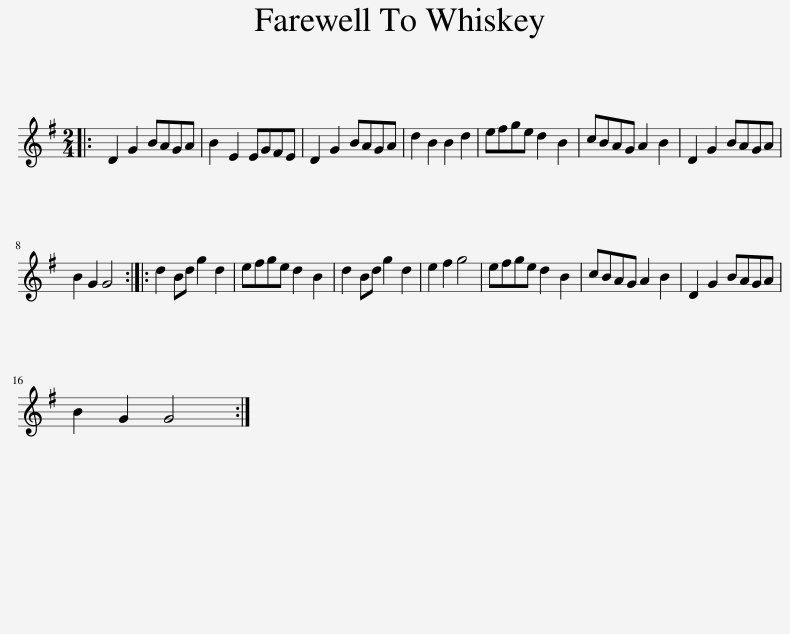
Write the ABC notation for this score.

X:1
L:1/8
M:2/4
I:linebreak $
K:G
V:1 treble
V:1
|: D2 G2 BAGA | B2 E2 EGFE | D2 G2 BAGA | d2 B2 B2 d2 | efge d2 B2 | %5
 cBAG A2 B2 | D2 G2 BAGA |$ B2 G2 G4 :: d2 Bd g2 d2 | efge d2 B2 | %10
 d2 Bd g2 d2 | e2 f2 g4 | efge d2 B2 | cBAG A2 B2 | D2 G2 BAGA |$ %15
 B2 G2 G4 :| %16
